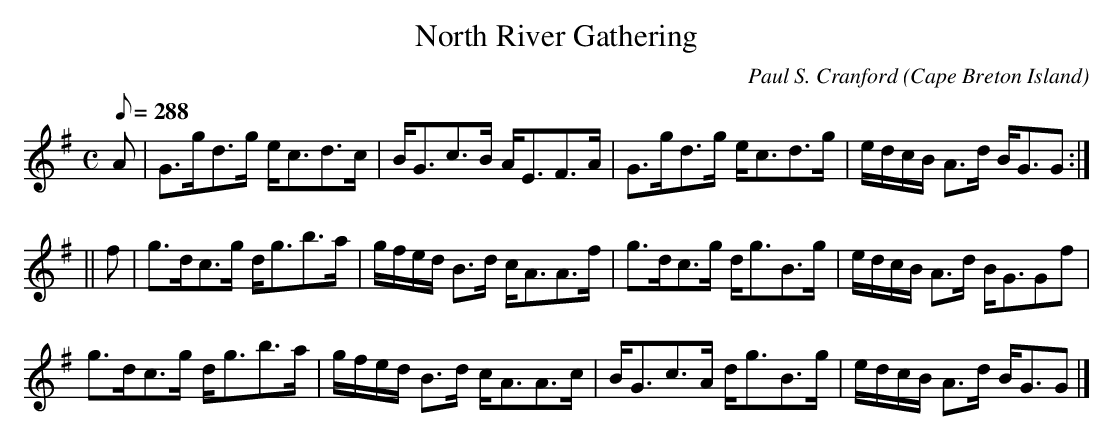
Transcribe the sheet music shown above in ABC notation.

X:1
T:North River Gathering
C:Paul S. Cranford
O:Cape Breton Island
L:1/8
Q:288
M:C
K:G
A|G>gd>g e<cd>c|B<Gc>B A<EF>A|G>gd>g e<cd>g|e/d/c/B/ A>d B<GG:|
||f|g>dc>g d<gb>a|g/f/e/d/ B>d c<AA>f|g>dc>g d<gB>g|e/d/c/B/ A>d B<GGf|
g>dc>g d<gb>a|g/f/e/d/ B>d c<AA>c|B<Gc>A d<gB>g|e/d/c/B/ A>d B<GG|]
